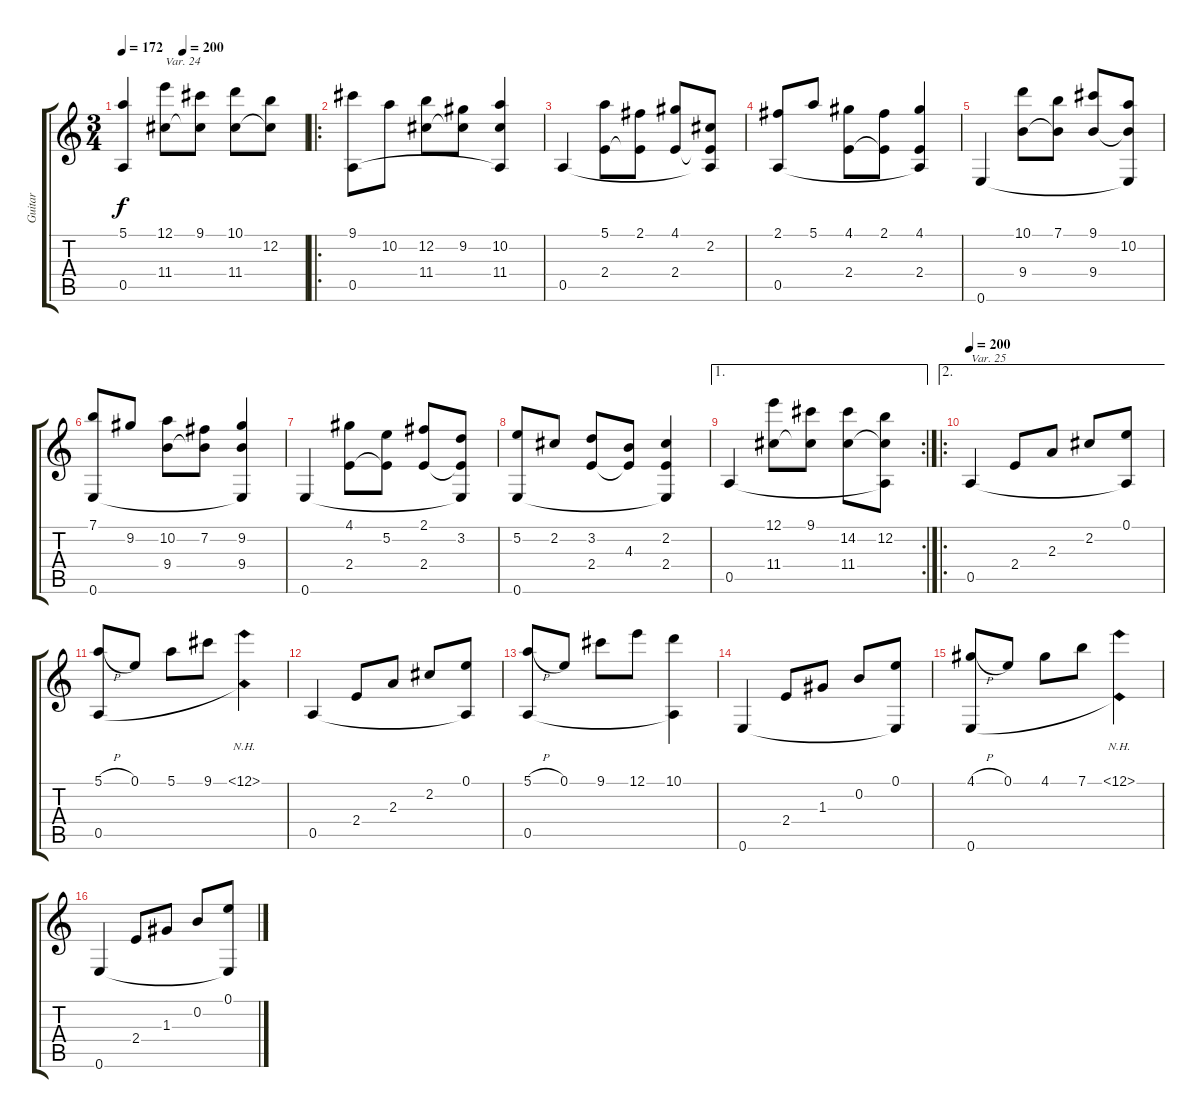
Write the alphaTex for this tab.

\track ("Guitar" "Guitar") {instrument acousticguitarnylon}
\staff {score tabs}
\tuning (E4 B3 G3 D3 A2 E2) {hide}
\ts (3 4)
\tempo 172
\tempo (200 0.3333333333333333)
\clef g2
\ks c
(5.1 0.5).4{dy f} (12.1 11.4).8{txt "Var. 24"} (9.1 11.4{t}).8 (10.1 11.4).8 (12.2 11.4{t}).8 |
\ro
(9.1 0.5).8 10.2.8 (12.2 11.4).8 (9.2 11.4{t}).8 (10.2 11.4 0.5{t}).4 |
0.5.4 (5.1 2.4).8 (2.1 2.4{t}).8 (4.1 2.4).8 (2.2 2.4{t} 0.5{t}).8 |
(2.1 0.5).8 5.1.8 (4.1 2.4).8 (2.1 2.4{t}).8 (4.1 2.4 0.5{t}).4 |
0.6.4 (10.1 9.4).8 (7.1 9.4{t}).8 (9.1 9.4).8 (10.2 9.4{t} 0.6{t}).8 |
(7.1 0.6).8 9.2.8 (10.2 9.4).8 (7.2 9.4{t}).8 (9.2 9.4 0.6{t}).4 |
0.6.4 (4.1 2.4).8 (5.2 2.4{t}).8 (2.1 2.4).8 (3.2 2.4{t} 0.6{t}).8 |
(5.2 0.6).8 2.2.8 (3.2 2.4).8 (4.3 2.4{t}).8 (2.2 2.4 0.6{t}).4 |
\ae 1
\rc 2
0.5.4 (12.1 11.4).8 (9.1 11.4{t}).8 (14.2 11.4).8 (12.2 11.4{t} 0.5{t}).8 |
\ae 2
\ro
\tempo 200
0.5.4{txt "Var. 25"} 2.4.8 2.3.8 2.2.8 (0.1 0.5{t}).8 |
(5.1{h} 0.5).8 0.1.8 5.1.8 9.1.8 (12.1{nh} 0.5{nh t}).4 |
0.5.4 2.4.8 2.3.8 2.2.8 (0.1 0.5{t}).8 |
(5.1{h} 0.5).8 0.1.8 9.1.8 12.1.8 (10.1 0.5{t}).4 |
0.6.4 2.4.8 1.3.8 0.2.8 (0.1 0.6{t}).8 |
(4.1{h} 0.6).8 0.1.8 4.1.8 7.1.8 (12.1{nh} 0.6{nh t}).4 |
0.6.4 2.4.8 1.3.8 0.2.8 (0.1 0.6{t}).8
